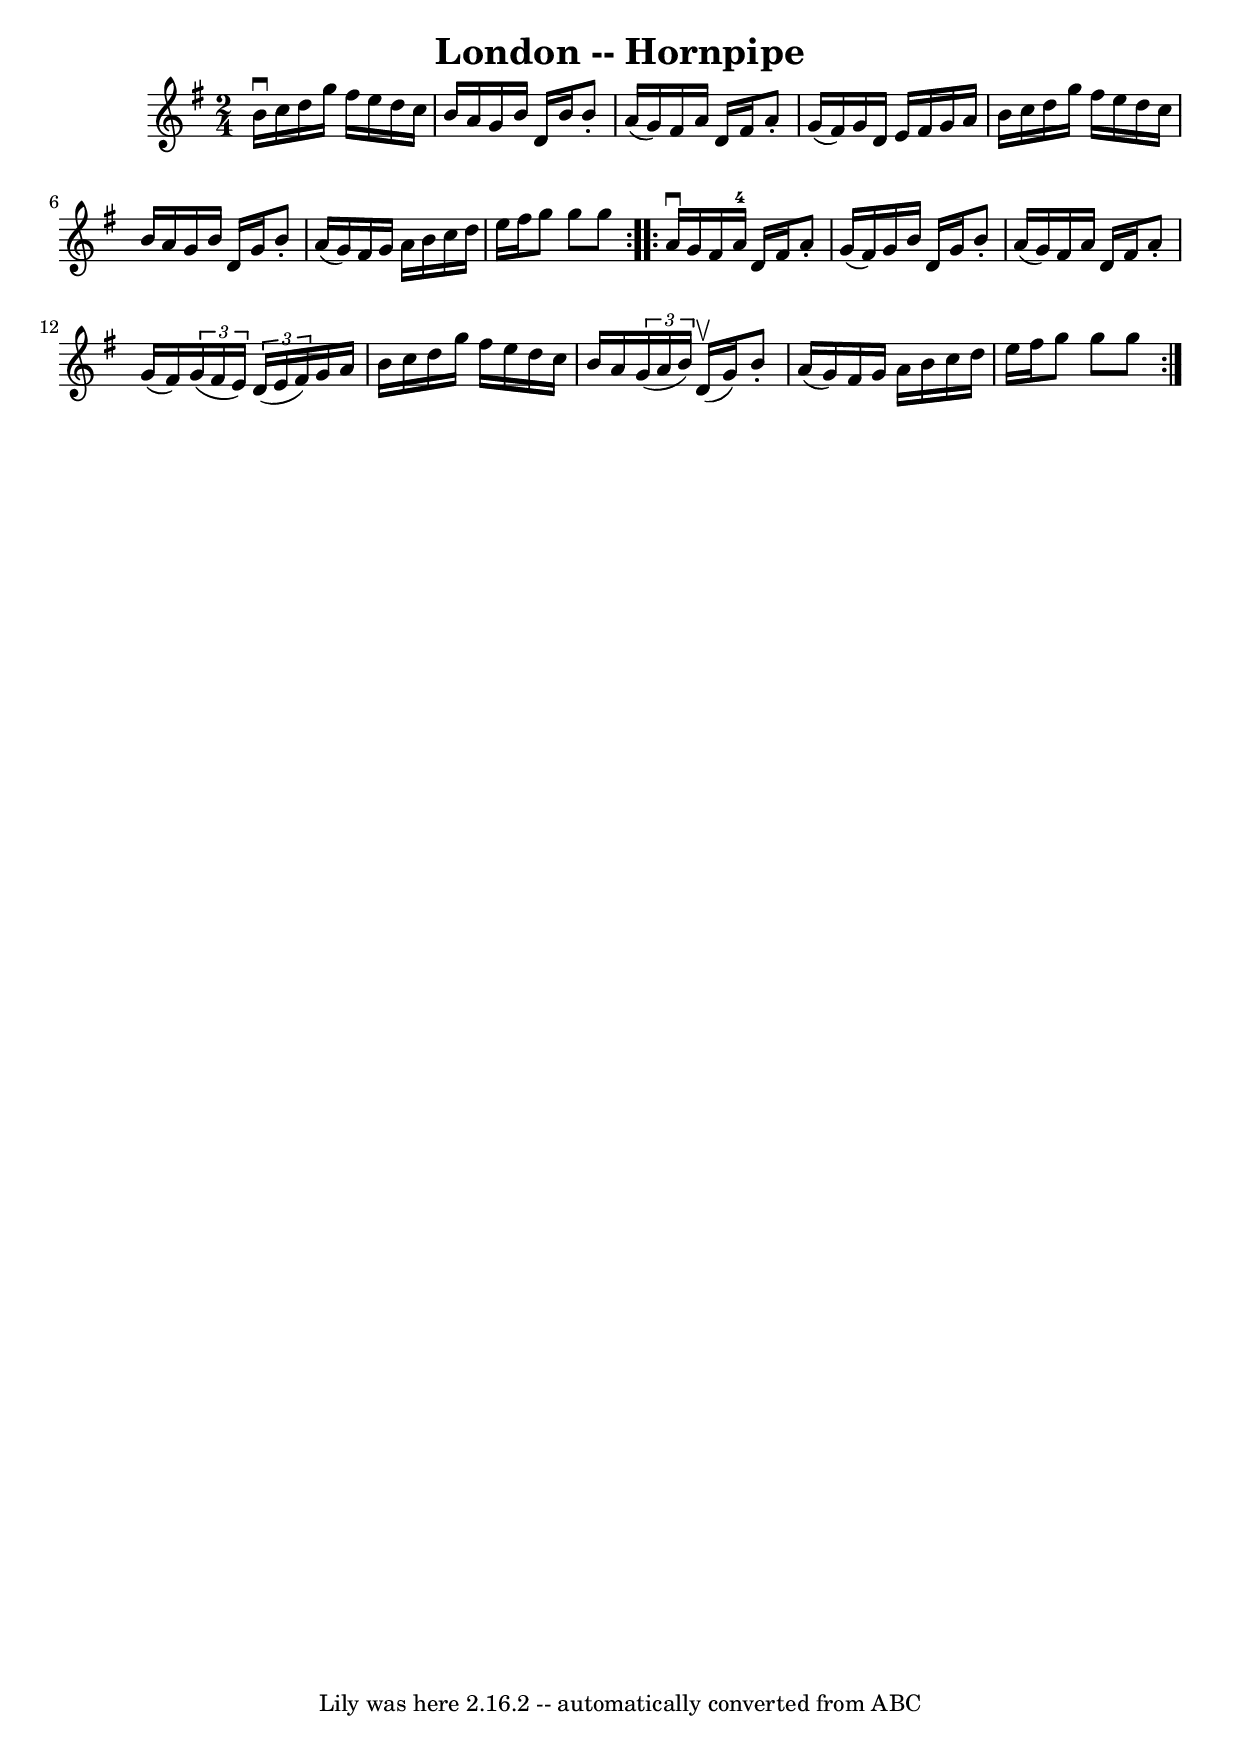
\version "2.7.40"
\include "Mammoth.ily"
\header {
	%% book = "Cole's 1000 Fiddle Tunes"
	crossRefNumber = "1"
	footnotes = ""
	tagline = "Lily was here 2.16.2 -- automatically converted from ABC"
	title = "London -- Hornpipe"
}
voicedefault =  {


\repeat volta 2 {
\time 2/4 \key g \major b'16^\downbow c''16  |
 d''16 g''16    
fis''16 e''16 d''16 c''16 b'16 a'16  |
 g'16 b'16    
d'16 b'16 b'8 -. a'16 (g'16) |
 fis'16 a'16 d'16    
fis'16 a'8 -. g'16 (fis'16) |
 g'16 d'16 e'16    
fis'16 g'16 a'16 b'16 c''16  |
 d''16 g''16 fis''16 
 e''16 d''16 c''16 b'16 a'16  |
 g'16 b'16 d'16    
g'16 b'8 -. a'16 (g'16) |
 fis'16 g'16 a'16 b'16    
c''16 d''16 e''16 fis''16  |
 g''8 g''8 g''8  }     
\repeat volta 2 { a'16^\downbow g'16  |
 fis'16 a'16-4   
d'16 fis'16 a'8 -. g'16 (fis'16) |
 g'16 b'16 d'16  
 g'16 b'8 -. a'16 (g'16) |
 fis'16 a'16 d'16    
fis'16 a'8 -. g'16 (fis'16) |
   \times 2/3 { g'16 (
fis'16 e'16) }   \times 2/3 { d'16 (e'16 fis'16) } g'16    
a'16 b'16 c''16  |
 d''16 g''16 fis''16 e''16 d''16 
 c''16 b'16 a'16  |
   \times 2/3 { g'16 (a'16 b'16) } 
 d'16 (^\upbow g'16) b'8 -. a'16 (g'16) |
 fis'16    
g'16 a'16 b'16 c''16 d''16 e''16 fis''16  |
 g''8    
g''8 g''8  }   
}

\score{
    <<

	\context Staff="default"
	{
	    \voicedefault 
	}

    >>
	\layout {
	}
	\midi {}
}
